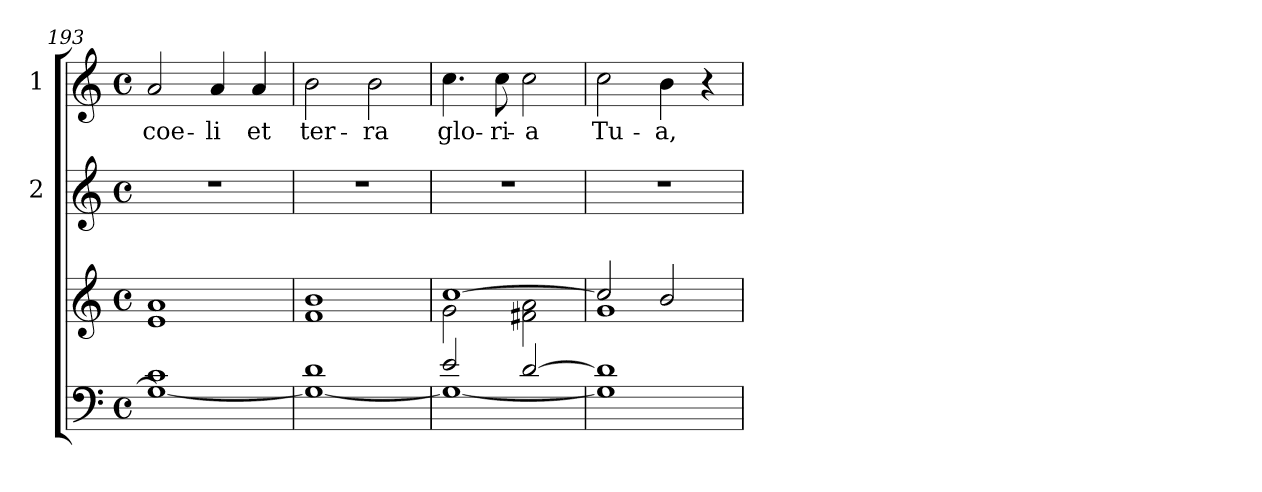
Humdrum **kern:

**kern	**kern	**kern	**kern	**text
*part3	*part3	*part2	*part1	*part1
*staff4	*staff3	*staff2	*staff1	*staff1
*	*	*I"2	*I"1	*
*clefF4	*clefG2	*clefG2	*clefG2	*
*k[]	*k[]	*k[]	*k[]	*
*C:	*C:	*C:	*C:	*
*M4/4	*M4/4	*M4/4	*M4/4	*
*met(c)	*met(c)	*met(c)	*met(c)	*
=193	=193	=193	=193	=193
*^	*	*	*	*
!	!	!	!	!	!LO:LY:b
1c	1G_	1e 1a	1r	2a/	coe-
!	!	!	!	!	!LO:LY:b
.	.	.	.	4a/	-li
!	!	!	!	!	!LO:LY:b
.	.	.	.	4a/	et
=194	=194	=194	=194	=194	=194
!	!	!	!	!	!LO:LY:b
1d	1G_	1f 1b	1r	2b\	ter-
!	!	!	!	!	!LO:LY:b
.	.	.	.	2b\	-ra
=195	=195	=195	=195	=195	=195
*	*	*^	*	*	*
!	!	!	!	!	!	!LO:LY:b
2e/	1G_	[>1cc	2g\	1r	4.cc\	glo-
!	!	!	!	!	!	!LO:LY:b
.	.	.	.	.	8cc\	-ri-
!	!	!	!	!	!	!LO:LY:b
[>2d/	.	.	2f#X\ 2a\	.	2cc\	-a
=196	=196	=196	=196	=196	=196	=196
!	!	!	!	!	!	!LO:LY:b
1d]	1G]	2cc/]	1g	1r	2cc\	Tu-
!	!	!	!	!	!	!LO:LY:b
.	.	2b/	.	.	4b\	-a,
.	.	.	.	.	4r	.
*v	*v	*	*	*	*	*
*	*v	*v	*	*	*
=	=	=	=	=
*-	*-	*-	*-	*-
